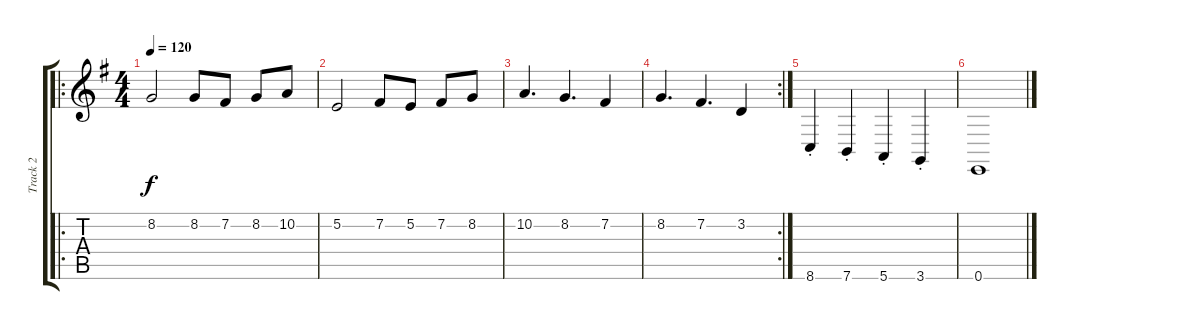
\track ("Track 2" "Track 2") {instrument vibraphone}
\staff {score tabs}
\tuning (E4 B3 G3 D3 A2 E2) {hide}
\ro
\ts (4 4)
\tempo 120
\clef g2
\ks g
8.2.2{dy f} 8.2.8 7.2.8 8.2.8 10.2.8 |
5.2.2 7.2.8 5.2.8 7.2.8 8.2.8 |
10.2.4{d} 8.2.4{d} 7.2.4 |
\rc 2
8.2.4{d} 7.2.4{d} 3.2.4 |
8.6{st}.4 7.6{st}.4 5.6{st}.4 3.6{st}.4 |
0.6.1{volume 0}
